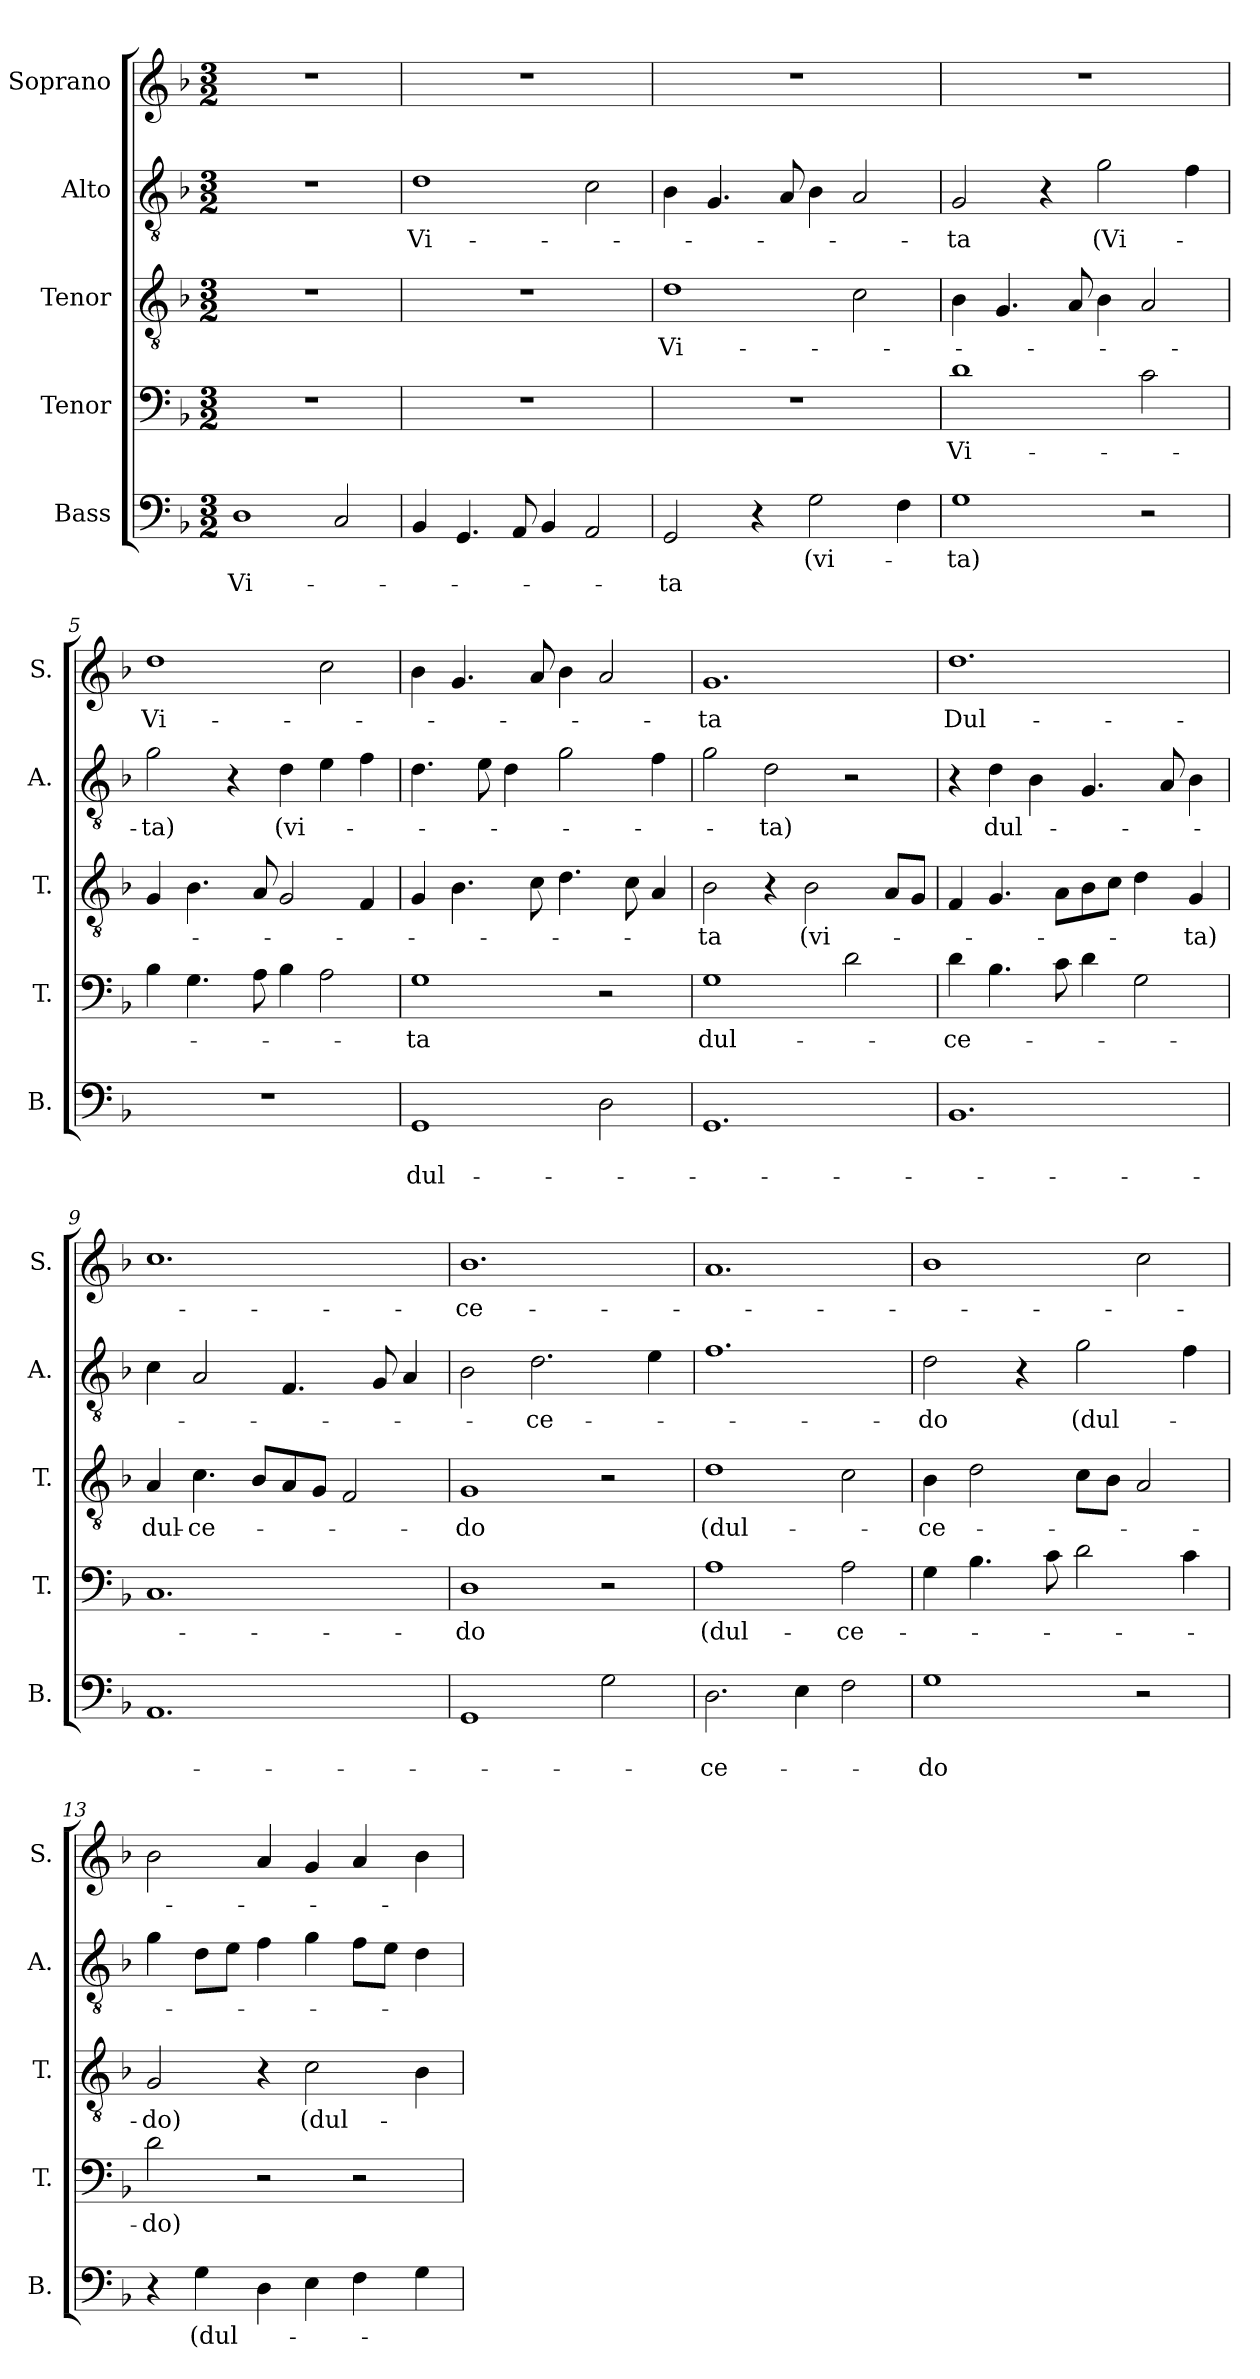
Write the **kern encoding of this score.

**kern	**text	**text	**kern	**text	**kern	**text	**kern	**text	**kern	**text
*part5	*part5	*part5	*part4	*part4	*part3	*part3	*part2	*part2	*part1	*part1
*staff5	*staff5	*staff5	*staff4	*staff4	*staff3	*staff3	*staff2	*staff2	*staff1	*staff1
*I"Bass	*	*	*I"Tenor	*	*I"Tenor	*	*I"Alto	*	*I"Soprano	*
*I'B.	*	*	*I'T.	*	*I'T.	*	*I'A.	*	*I'S.	*
*clefF4	*	*	*clefF4	*	*clefGv2	*	*clefGv2	*	*clefG2	*
*k[b-]	*	*	*k[b-]	*	*k[b-]	*	*k[b-]	*	*k[b-]	*
*M3/2	*	*	*M3/2	*	*M3/2	*	*M3/2	*	*M3/2	*
=1	=1	=1	=1	=1	=1	=1	=1	=1	=1	=1
!	!	!LO:LY:b	!	!	!	!	!	!	!	!
1D	.	Vi-	1.r	.	1.r	.	1.r	.	1.r	.
2C/	.	.	.	.	.	.	.	.	.	.
=2	=2	=2	=2	=2	=2	=2	=2	=2	=2	=2
!	!	!	!	!	!	!	!	!LO:LY:b	!	!
4BB-/	.	.	1.r	.	1.r	.	1d	Vi-	1.r	.
4.GG/	.	.	.	.	.	.	.	.	.	.
8AA/	.	.	.	.	.	.	.	.	.	.
4BB-/	.	.	.	.	.	.	.	.	.	.
2AA/	.	.	.	.	.	.	2c\	.	.	.
=3	=3	=3	=3	=3	=3	=3	=3	=3	=3	=3
!	!	!LO:LY:b	!	!	!	!LO:LY:b	!	!	!	!
2GG/	.	-ta	1.r	.	1d	Vi-	4B-\	.	1.r	.
.	.	.	.	.	.	.	4.G/	.	.	.
4r	.	.	.	.	.	.	.	.	.	.
.	.	.	.	.	.	.	8A/	.	.	.
!	!LO:LY:b	!	!	!	!	!	!	!	!	!
2G\	(vi-	.	.	.	.	.	4B-\	.	.	.
.	.	.	.	.	2c\	.	2A/	.	.	.
4F\	.	.	.	.	.	.	.	.	.	.
=4	=4	=4	=4	=4	=4	=4	=4	=4	=4	=4
!	!LO:LY:b	!	!	!LO:LY:b	!	!	!	!LO:LY:b	!	!
1G	-ta)	.	1d	Vi-	4B-\	.	2G/	-ta	1.r	.
.	.	.	.	.	4.G/	.	.	.	.	.
.	.	.	.	.	.	.	4r	.	.	.
.	.	.	.	.	8A/	.	.	.	.	.
!	!	!	!	!	!	!	!	!LO:LY:b	!	!
.	.	.	.	.	4B-\	.	2g\	(Vi-	.	.
2r	.	.	2c\	.	2A/	.	.	.	.	.
.	.	.	.	.	.	.	4f\	.	.	.
=5	=5	=5	=5	=5	=5	=5	=5	=5	=5	=5
!	!	!	!	!	!	!	!	!LO:LY:b	!	!LO:LY:b
1.r	.	.	4B-\	.	4G/	.	2g\	-ta)	1dd	Vi-
.	.	.	4.G\	.	4.B-\	.	.	.	.	.
.	.	.	.	.	.	.	4r	.	.	.
.	.	.	8A\	.	8A/	.	.	.	.	.
!	!	!	!	!	!	!	!	!LO:LY:b	!	!
.	.	.	4B-\	.	2G/	.	4d\	(vi-	.	.
.	.	.	2A\	.	.	.	4e\	.	2cc\	.
.	.	.	.	.	4F/	.	4f\	.	.	.
!!LO:LB:g=z
=6	=6	=6	=6	=6	=6	=6	=6	=6	=6	=6
!	!	!LO:LY:b	!	!LO:LY:b	!	!	!	!	!	!
1GG	.	dul-	1G	-ta	4G/	.	4.d\	.	4b-\	.
.	.	.	.	.	4.B-\	.	.	.	4.g/	.
.	.	.	.	.	.	.	8e\	.	.	.
.	.	.	.	.	.	.	4d\	.	.	.
.	.	.	.	.	8c\	.	.	.	8a/	.
.	.	.	.	.	4.d\	.	2g\	.	4b-\	.
2D\	.	.	2r	.	.	.	.	.	2a/	.
.	.	.	.	.	8c\	.	.	.	.	.
.	.	.	.	.	4A/	.	4f\	.	.	.
=7	=7	=7	=7	=7	=7	=7	=7	=7	=7	=7
!	!	!	!	!LO:LY:b	!	!LO:LY:b	!	!	!	!LO:LY:b
1.GG	.	.	1G	dul-	2B-\	-ta	2g\	.	1.g	-ta
!	!	!	!	!	!	!	!	!LO:LY:b	!	!
.	.	.	.	.	4r	.	2d\	-ta)	.	.
!	!	!	!	!	!	!LO:LY:b	!	!	!	!
.	.	.	.	.	2B-\	(vi-	.	.	.	.
.	.	.	2d\	.	.	.	2r	.	.	.
.	.	.	.	.	8A/L	.	.	.	.	.
.	.	.	.	.	8G/J	.	.	.	.	.
=8	=8	=8	=8	=8	=8	=8	=8	=8	=8	=8
!	!	!	!	!LO:LY:b	!	!	!	!	!	!LO:LY:b
1.BB-	.	.	4d\	-ce-	4F/	.	4r	.	1.dd	Dul-
!	!	!	!	!	!	!	!	!LO:LY:b	!	!
.	.	.	4.B-\	.	4.G/	.	4d\	dul-	.	.
.	.	.	.	.	.	.	4B-\	.	.	.
.	.	.	8c\	.	8A\L	.	.	.	.	.
.	.	.	4d\	.	8B-\	.	4.G/	.	.	.
.	.	.	.	.	8c\J	.	.	.	.	.
.	.	.	2G\	.	4d\	.	.	.	.	.
.	.	.	.	.	.	.	8A/	.	.	.
!	!	!	!	!	!	!LO:LY:b	!	!	!	!
.	.	.	.	.	4G/	-ta)	4B-\	.	.	.
=9	=9	=9	=9	=9	=9	=9	=9	=9	=9	=9
!	!	!	!	!	!	!LO:LY:b	!	!	!	!
1.AA	.	.	1.C	.	4A/	dul-	4c\	.	1.cc	.
!	!	!	!	!	!	!LO:LY:b	!	!	!	!
.	.	.	.	.	4.c\	-ce-	2A/	.	.	.
.	.	.	.	.	8B-/L	.	.	.	.	.
.	.	.	.	.	8A/	.	4.F/	.	.	.
.	.	.	.	.	8G/J	.	.	.	.	.
.	.	.	.	.	2F/	.	.	.	.	.
.	.	.	.	.	.	.	8G/	.	.	.
.	.	.	.	.	.	.	4A/	.	.	.
!!LO:PB:g=z
=10	=10	=10	=10	=10	=10	=10	=10	=10	=10	=10
!	!	!	!	!LO:LY:b	!	!LO:LY:b	!	!	!	!LO:LY:b
1GG	.	.	1D	-do	1G	-do	2B-\	.	1.b-	-ce-
!	!	!	!	!	!	!	!	!LO:LY:b	!	!
.	.	.	.	.	.	.	2.d\	-ce-	.	.
2G\	.	.	2r	.	2r	.	.	.	.	.
.	.	.	.	.	.	.	4e\	.	.	.
=11	=11	=11	=11	=11	=11	=11	=11	=11	=11	=11
!	!	!LO:LY:b	!	!LO:LY:b	!	!LO:LY:b	!	!	!	!
2.D\	.	-ce-	1A	(dul-	1d	(dul-	1.f	.	1.a	.
4E\	.	.	.	.	.	.	.	.	.	.
!	!	!	!	!LO:LY:b	!	!	!	!	!	!
2F\	.	.	2A\	-ce-	2c\	.	.	.	.	.
=12	=12	=12	=12	=12	=12	=12	=12	=12	=12	=12
!	!	!LO:LY:b	!	!	!	!LO:LY:b	!	!LO:LY:b	!	!
1G	.	-do	4G\	.	4B-\	-ce-	2d\	-do	1b-	.
.	.	.	4.B-\	.	2d\	.	.	.	.	.
.	.	.	.	.	.	.	4r	.	.	.
.	.	.	8c\	.	.	.	.	.	.	.
!	!	!	!	!	!	!	!	!LO:LY:b	!	!
.	.	.	2d\	.	8c\L	.	2g\	(dul-	.	.
.	.	.	.	.	8B-\J	.	.	.	.	.
2r	.	.	.	.	2A/	.	.	.	2cc\	.
.	.	.	4c\	.	.	.	4f\	.	.	.
=13	=13	=13	=13	=13	=13	=13	=13	=13	=13	=13
!	!	!	!	!LO:LY:b	!	!LO:LY:b	!	!	!	!
4r	.	.	2d\	-do)	2G/	-do)	4g\	.	2b-\	.
!	!LO:LY:b	!	!	!	!	!	!	!	!	!
4G\	(dul-	.	.	.	.	.	8d\L	.	.	.
.	.	.	.	.	.	.	8e\J	.	.	.
4D\	.	.	2r	.	4r	.	4f\	.	4a/	.
!	!	!	!	!	!	!LO:LY:b	!	!	!	!
4E\	.	.	.	.	2c\	(dul-	4g\	.	4g/	.
4F\	.	.	2r	.	.	.	8f\L	.	4a/	.
.	.	.	.	.	.	.	8e\J	.	.	.
4G\	.	.	.	.	4B-\	.	4d\	.	4b-\	.
=	=	=	=	=	=	=	=	=	=	=
*-	*-	*-	*-	*-	*-	*-	*-	*-	*-	*-
